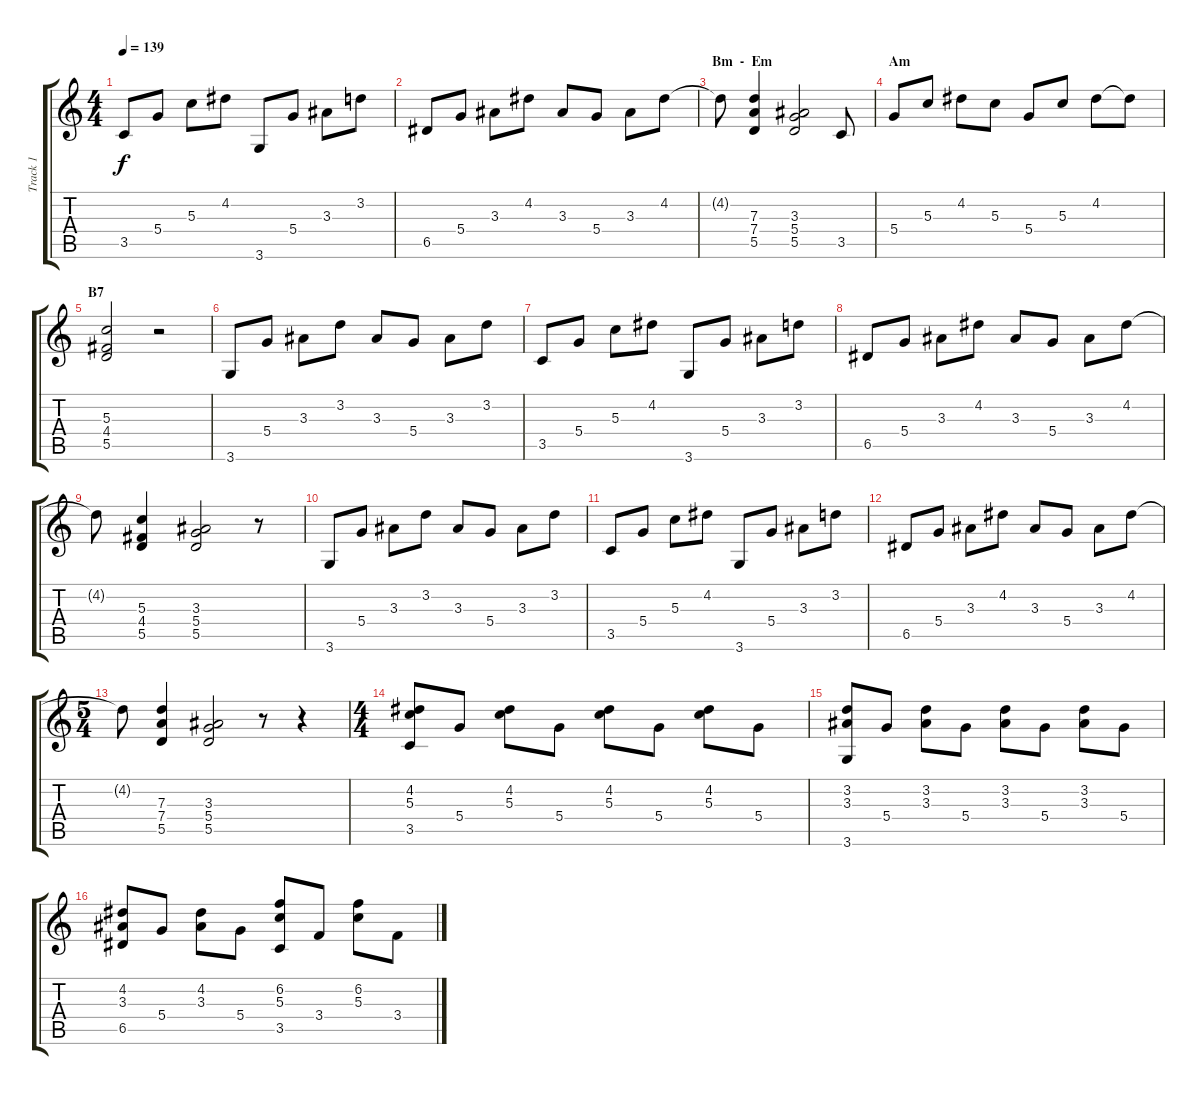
\track ("Track 1" "Track 1") {instrument acousticguitarnylon}
\staff {score tabs}
\tuning (E4 B3 G3 D3 A2 E2) {hide}
\ts (4 4)
\tempo 139
\clef g2
\ks c
3.5.8{dy f} 5.4.8 5.3.8 4.2.8 3.6.8 5.4.8 3.3.8 3.2.8 |
6.5.8 5.4.8 3.3.8 4.2.8 3.3.8 5.4.8 3.3.8 4.2.8 |
\section ("" "Bm  -  Em")
4.2{t}.8 (7.3 7.4 5.5).4 (3.3 5.4 5.5).2 3.5.8 |
\section ("" "Am")
5.4.8 5.3.8 4.2.8 5.3.8 5.4.8 5.3.8 4.2.8 4.2{t}.8 |
\section ("" "B7")
(5.3 4.4 5.5).2 r.2 |
3.6.8 5.4.8 3.3.8 3.2.8 3.3.8 5.4.8 3.3.8 3.2.8 |
3.5.8 5.4.8 5.3.8 4.2.8 3.6.8 5.4.8 3.3.8 3.2.8 |
6.5.8 5.4.8 3.3.8 4.2.8 3.3.8 5.4.8 3.3.8 4.2.8 |
4.2{t}.8 (5.3 4.4 5.5).4 (3.3 5.4 5.5).2 r.8 |
3.6.8 5.4.8 3.3.8 3.2.8 3.3.8 5.4.8 3.3.8 3.2.8 |
3.5.8 5.4.8 5.3.8 4.2.8 3.6.8 5.4.8 3.3.8 3.2.8 |
6.5.8 5.4.8 3.3.8 4.2.8 3.3.8 5.4.8 3.3.8 4.2.8 |
\ts (5 4)
4.2{t}.8 (7.3 7.4 5.5).4 (3.3 5.4 5.5).2 r.8 r.4 |
\ts (4 4)
(4.2 5.3 3.5).8 5.4.8 (4.2 5.3).8 5.4.8 (4.2 5.3).8 5.4.8 (4.2 5.3).8 5.4.8 |
(3.2 3.3 3.6).8 5.4.8 (3.2 3.3).8 5.4.8 (3.2 3.3).8 5.4.8 (3.2 3.3).8 5.4.8 |
(4.2 3.3 6.5).8 5.4.8 (4.2 3.3).8 5.4.8 (6.2 5.3 3.5).8 3.4.8 (6.2 5.3).8 3.4.8
